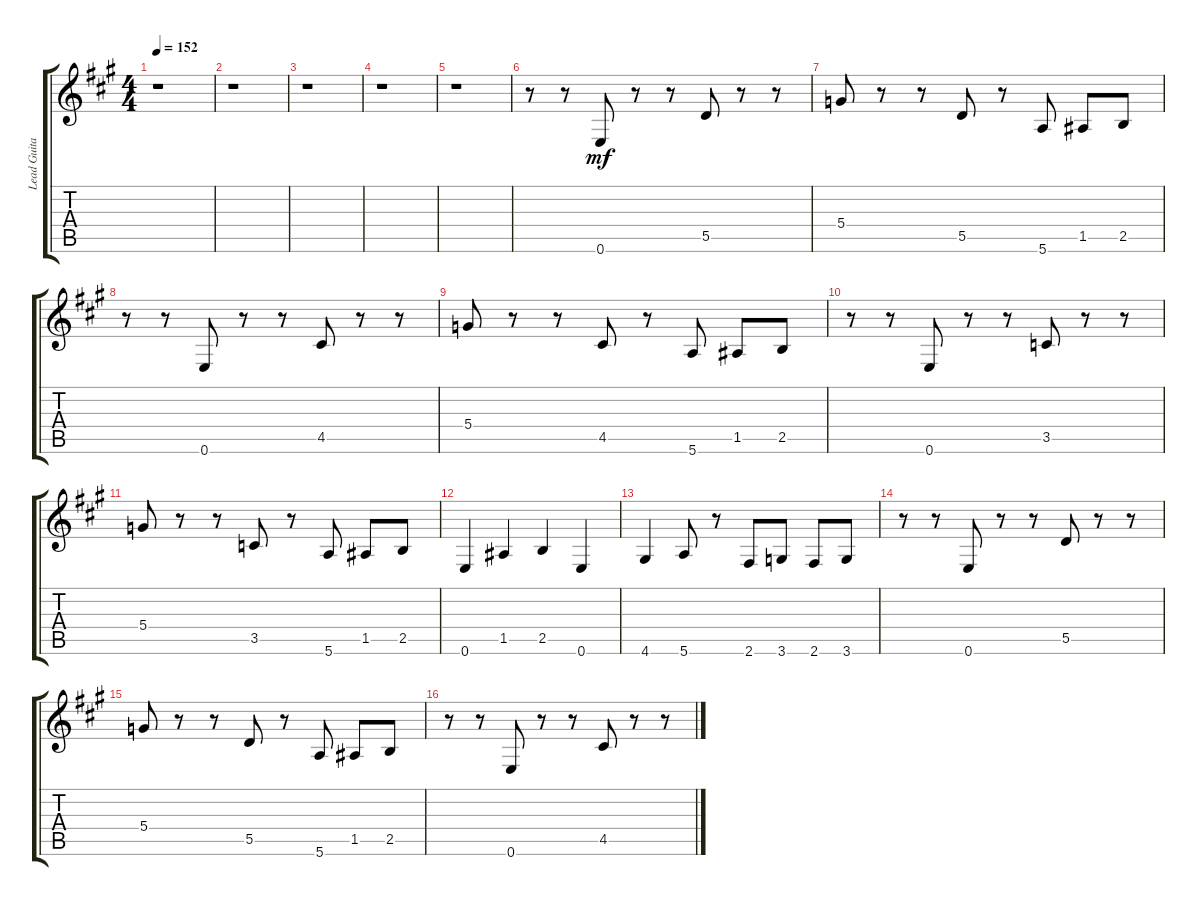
\track ("Lead Guitar clean" "Lead Guita") {instrument electricguitarclean}
\staff {score tabs}
\tuning (E4 B3 G3 D3 A2 E2) {hide}
\ts (4 4)
\tempo 152
\clef g2
\ks a
r.1{dy f} |
r.1 |
r.1 |
r.1 |
r.1 |
r.8 r.8 0.6.8{dy mf} r.8 r.8 5.5.8 r.8 r.8 |
5.4.8 r.8 r.8 5.5.8 r.8 5.6.8 1.5.8 2.5.8 |
r.8 r.8 0.6.8 r.8 r.8 4.5.8 r.8 r.8 |
5.4.8 r.8 r.8 4.5.8 r.8 5.6.8 1.5.8 2.5.8 |
r.8 r.8 0.6.8 r.8 r.8 3.5.8 r.8 r.8 |
5.4.8 r.8 r.8 3.5.8 r.8 5.6.8 1.5.8 2.5.8 |
0.6.4 1.5.4 2.5.4 0.6.4 |
4.6.4 5.6.8 r.8 2.6.8 3.6.8 2.6.8 3.6.8 |
r.8 r.8 0.6.8 r.8 r.8 5.5.8 r.8 r.8 |
5.4.8 r.8 r.8 5.5.8 r.8 5.6.8 1.5.8 2.5.8 |
r.8 r.8 0.6.8 r.8 r.8 4.5.8 r.8 r.8
